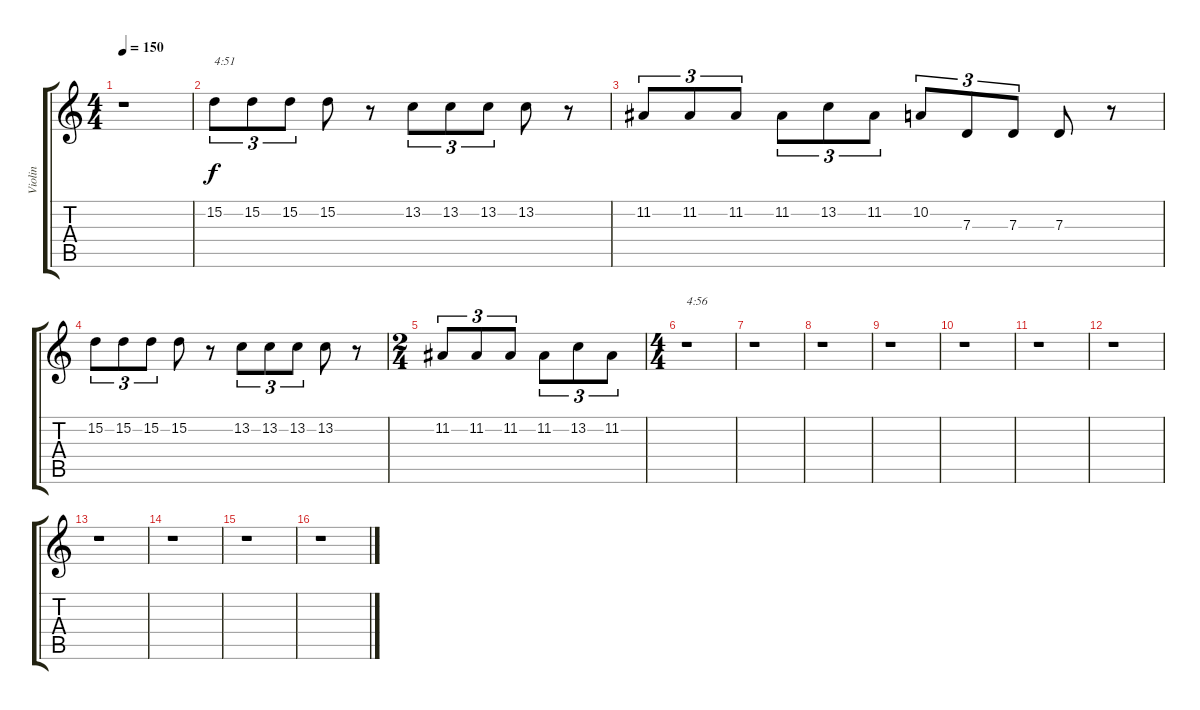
\track ("Violin" "Violin") {instrument violin}
\staff {score tabs}
\tuning (E4 B3 G3 D3 A2 E2) {hide}
\ts (4 4)
\tempo 150
\clef g2
\ks c
r.1{dy f} |
15.2.8{tu (3 2) txt "4:51"} 15.2.8{tu (3 2)} 15.2.8{tu (3 2)} 15.2.8 r.8 13.2.8{tu (3 2)} 13.2.8{tu (3 2)} 13.2.8{tu (3 2)} 13.2.8 r.8 |
11.2.8{tu (3 2)} 11.2.8{tu (3 2)} 11.2.8{tu (3 2)} 11.2.8{tu (3 2)} 13.2.8{tu (3 2)} 11.2.8{tu (3 2)} 10.2.8{tu (3 2)} 7.3.8{tu (3 2)} 7.3.8{tu (3 2)} 7.3.8 r.8 |
15.2.8{tu (3 2)} 15.2.8{tu (3 2)} 15.2.8{tu (3 2)} 15.2.8 r.8 13.2.8{tu (3 2)} 13.2.8{tu (3 2)} 13.2.8{tu (3 2)} 13.2.8 r.8 |
\ts (2 4)
11.2.8{tu (3 2)} 11.2.8{tu (3 2)} 11.2.8{tu (3 2)} 11.2.8{tu (3 2)} 13.2.8{tu (3 2)} 11.2.8{tu (3 2)} |
\ts (4 4)
r.1{txt "4:56"} |
r.1 |
r.1 |
r.1 |
r.1 |
r.1 |
r.1 |
r.1 |
r.1 |
r.1 |
r.1
